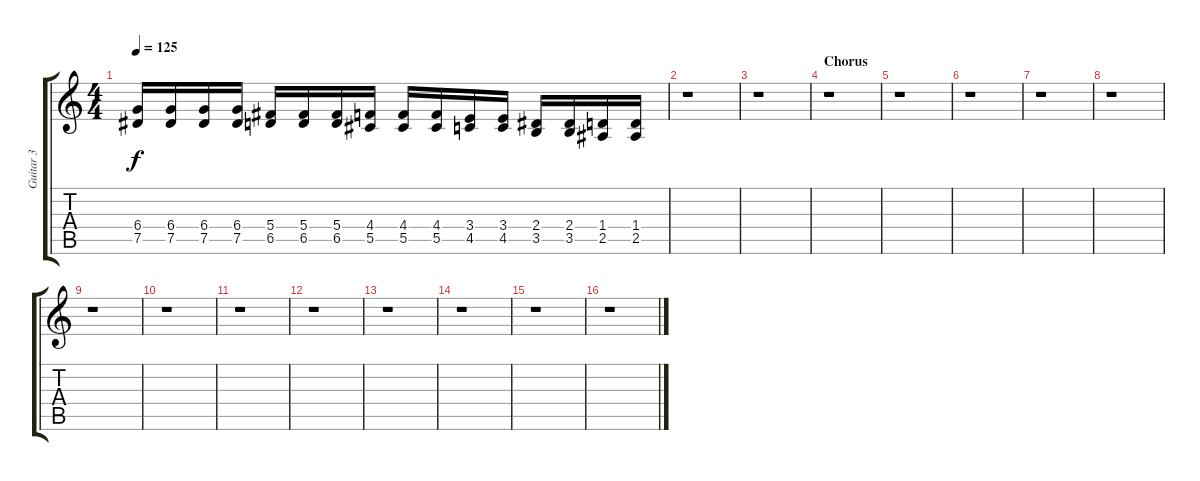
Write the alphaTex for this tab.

\track ("Guitar 3" "Guitar 3") {instrument overdrivenguitar}
\staff {score tabs}
\tuning (Eb4 Bb3 Gb3 Db3 Ab2 Eb2) {hide}
\ts (4 4)
\tempo 125
\clef g2
\ks c
(6.4 7.5).16{dy f} (6.4 7.5).16 (6.4 7.5).16 (6.4 7.5).16 (5.4 6.5).16 (5.4 6.5).16 (5.4 6.5).16 (4.4 5.5).16 (4.4 5.5).16 (4.4 5.5).16 (3.4 4.5).16 (3.4 4.5).16 (2.4 3.5).16 (2.4 3.5).16 (1.4 2.5).16 (1.4 2.5).16 |
r.1 |
r.1 |
\section ("" "Chorus")
r.1 |
r.1 |
r.1 |
r.1 |
r.1 |
r.1 |
r.1 |
r.1 |
r.1 |
r.1 |
r.1 |
r.1 |
r.1
